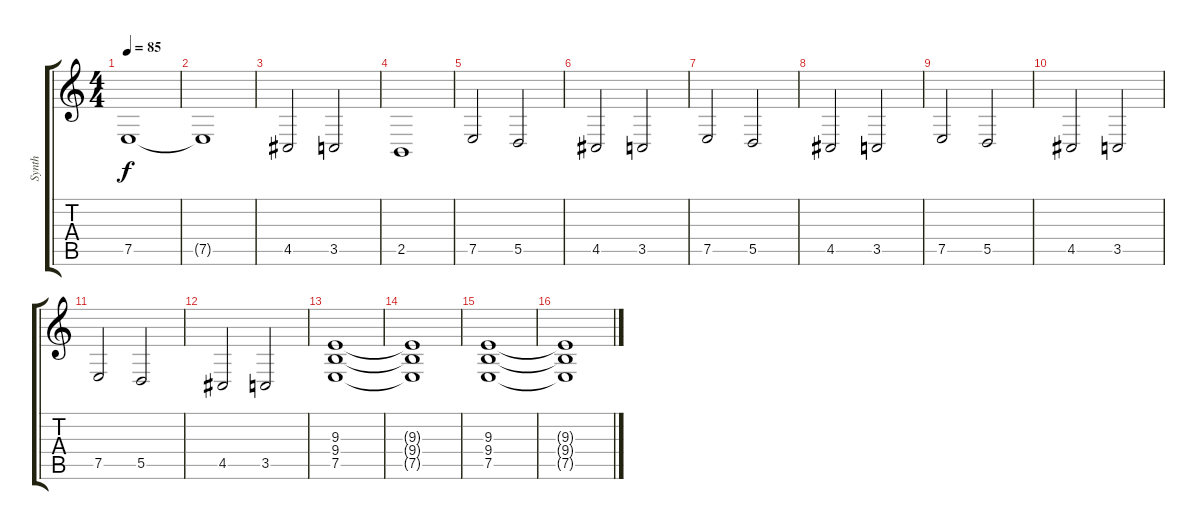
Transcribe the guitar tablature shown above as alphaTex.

\track ("Synth" "Synth") {instrument synthstrings1}
\staff {score tabs}
\tuning (E4 B3 G3 D3 A2 E2) {hide}
\ts (4 4)
\tempo 85
\clef g2
\ks c
7.5.1{dy f} |
7.5{t}.1 |
4.5.2 3.5.2 |
2.5.1 |
7.5.2 5.5.2 |
4.5.2 3.5.2 |
7.5.2 5.5.2 |
4.5.2 3.5.2 |
7.5.2 5.5.2 |
4.5.2 3.5.2 |
7.5.2 5.5.2 |
4.5.2 3.5.2 |
(9.3 9.4 7.5).1 |
(9.3{t} 9.4{t} 7.5{t}).1 |
(9.3 9.4 7.5).1 |
(9.3{t} 9.4{t} 7.5{t}).1
